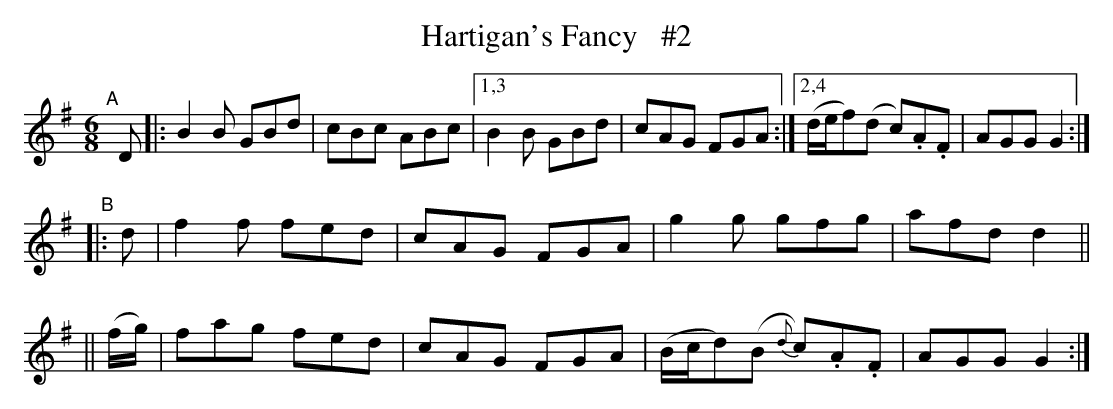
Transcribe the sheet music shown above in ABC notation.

X:1
T: Hartigan's Fancy   #2
M: 6/8
L: 1/8
K: G
"^A"[|] D \
|: B2B GBd | cBc ABc |[1,3 B2B GBd | cAG FGA \
                    :|[2,4 (d/e/f)(d c).A.F | AGG G2 :|
"B"\
|: d | f2f fed | cAG FGA | g2g gfg | afd d2 ||
|| (f/g/) | fag fed | cAG FGA | (B/c/d)(B {d}c).A.F | AGG G2 :|
